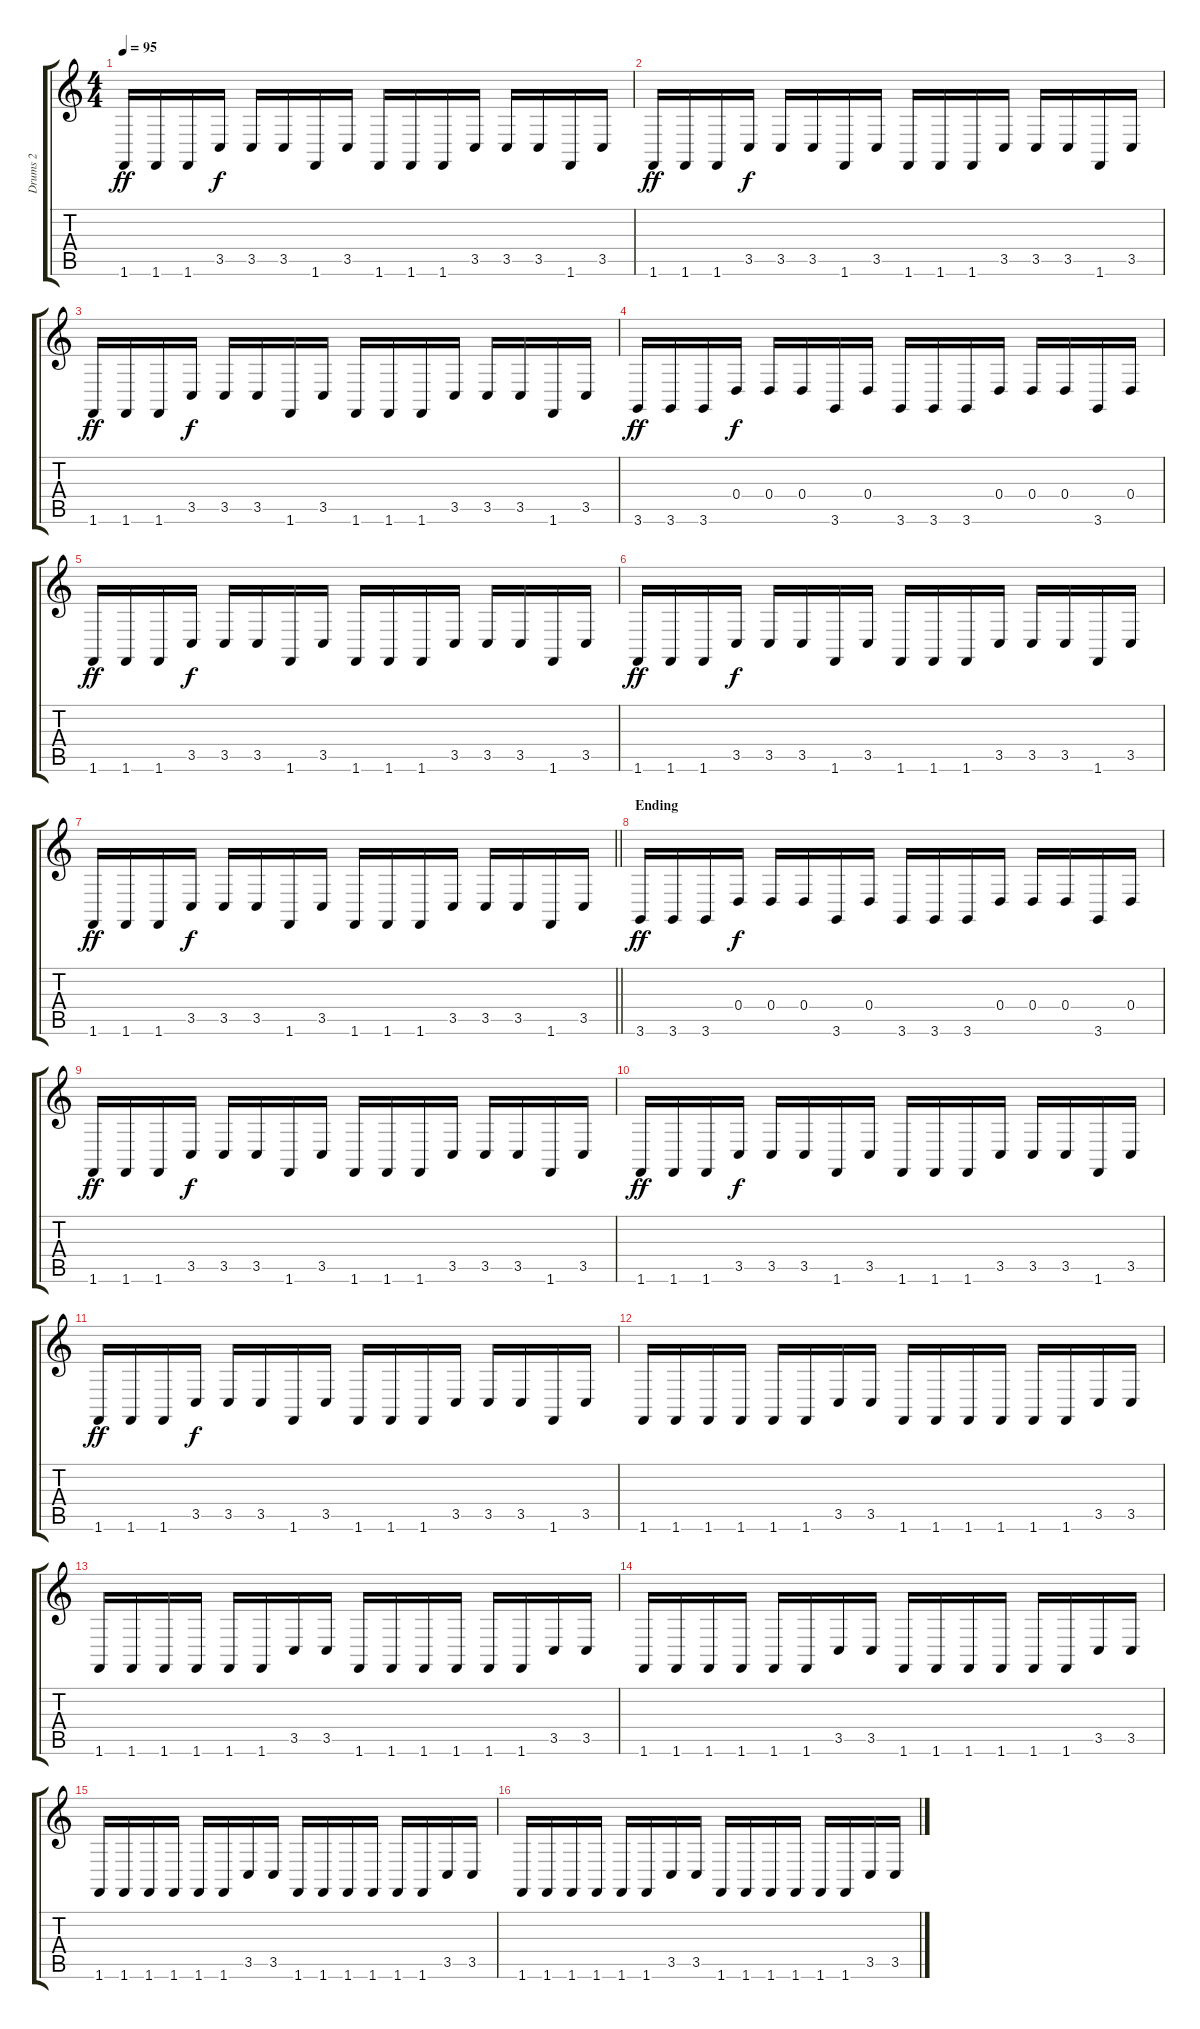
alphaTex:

\track ("Drums 2" "Drums 2") {instrument synthdrum}
\staff {score tabs}
\tuning (E4 B3 G3 D3 A2 E2) {hide}
\ts (4 4)
\tempo 95
\clef g2
\ks c
1.6.16{dy ff} 1.6.16 1.6.16 3.5.16{dy f} 3.5.16 3.5.16 1.6.16 3.5.16 1.6.16 1.6.16 1.6.16 3.5.16 3.5.16 3.5.16 1.6.16 3.5.16 |
1.6.16{dy ff} 1.6.16 1.6.16 3.5.16{dy f} 3.5.16 3.5.16 1.6.16 3.5.16 1.6.16 1.6.16 1.6.16 3.5.16 3.5.16 3.5.16 1.6.16 3.5.16 |
1.6.16{dy ff} 1.6.16 1.6.16 3.5.16{dy f} 3.5.16 3.5.16 1.6.16 3.5.16 1.6.16 1.6.16 1.6.16 3.5.16 3.5.16 3.5.16 1.6.16 3.5.16 |
3.6.16{dy ff} 3.6.16 3.6.16 0.4.16{dy f} 0.4.16 0.4.16 3.6.16 0.4.16 3.6.16 3.6.16 3.6.16 0.4.16 0.4.16 0.4.16 3.6.16 0.4.16 |
1.6.16{dy ff} 1.6.16 1.6.16 3.5.16{dy f} 3.5.16 3.5.16 1.6.16 3.5.16 1.6.16 1.6.16 1.6.16 3.5.16 3.5.16 3.5.16 1.6.16 3.5.16 |
1.6.16{dy ff} 1.6.16 1.6.16 3.5.16{dy f} 3.5.16 3.5.16 1.6.16 3.5.16 1.6.16 1.6.16 1.6.16 3.5.16 3.5.16 3.5.16 1.6.16 3.5.16 |
\barLineRight lightlight
1.6.16{dy ff} 1.6.16 1.6.16 3.5.16{dy f} 3.5.16 3.5.16 1.6.16 3.5.16 1.6.16 1.6.16 1.6.16 3.5.16 3.5.16 3.5.16 1.6.16 3.5.16 |
\section ("" "Ending")
3.6.16{dy ff volume 7} 3.6.16 3.6.16 0.4.16{dy f} 0.4.16 0.4.16 3.6.16 0.4.16 3.6.16 3.6.16 3.6.16 0.4.16 0.4.16 0.4.16 3.6.16 0.4.16 |
1.6.16{dy ff} 1.6.16 1.6.16 3.5.16{dy f} 3.5.16 3.5.16 1.6.16 3.5.16 1.6.16 1.6.16 1.6.16 3.5.16 3.5.16 3.5.16 1.6.16 3.5.16 |
1.6.16{dy ff} 1.6.16 1.6.16 3.5.16{dy f} 3.5.16 3.5.16 1.6.16 3.5.16 1.6.16 1.6.16 1.6.16 3.5.16 3.5.16 3.5.16 1.6.16 3.5.16 |
1.6.16{dy ff} 1.6.16 1.6.16 3.5.16{dy f} 3.5.16 3.5.16 1.6.16 3.5.16 1.6.16 1.6.16 1.6.16 3.5.16 3.5.16 3.5.16 1.6.16 3.5.16 |
1.6.16{volume 5} 1.6.16 1.6.16 1.6.16 1.6.16 1.6.16 3.5.16 3.5.16 1.6.16 1.6.16 1.6.16 1.6.16 1.6.16 1.6.16 3.5.16 3.5.16 |
1.6.16 1.6.16 1.6.16 1.6.16 1.6.16 1.6.16 3.5.16 3.5.16 1.6.16 1.6.16 1.6.16 1.6.16 1.6.16 1.6.16 3.5.16 3.5.16 |
1.6.16 1.6.16 1.6.16 1.6.16 1.6.16 1.6.16 3.5.16 3.5.16 1.6.16 1.6.16 1.6.16 1.6.16 1.6.16 1.6.16 3.5.16 3.5.16 |
1.6.16 1.6.16 1.6.16 1.6.16 1.6.16 1.6.16 3.5.16 3.5.16 1.6.16 1.6.16 1.6.16 1.6.16 1.6.16 1.6.16 3.5.16 3.5.16 |
1.6.16 1.6.16 1.6.16 1.6.16 1.6.16 1.6.16 3.5.16 3.5.16 1.6.16 1.6.16 1.6.16 1.6.16 1.6.16 1.6.16 3.5.16 3.5.16
